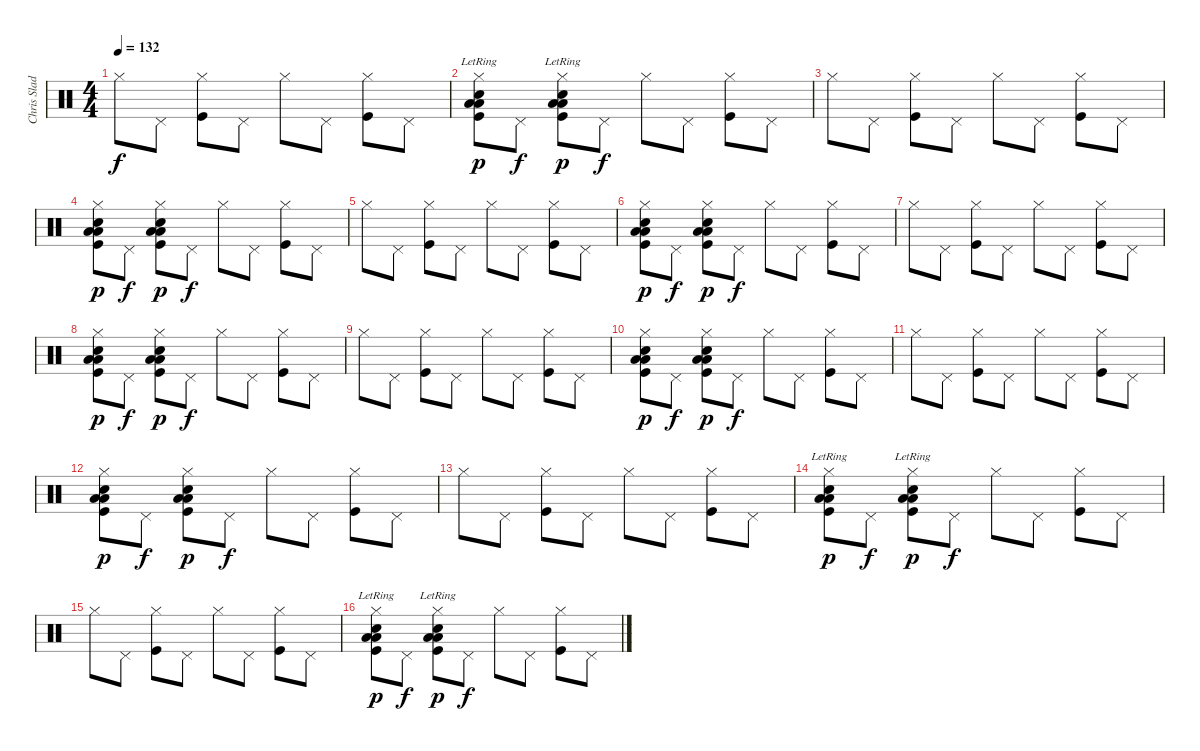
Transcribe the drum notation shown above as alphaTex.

\track ("Chris Slade" "Chris Slad") {instrument percussion}
\staff {score}
\articulation defaults
\ts (4 4)
\tempo 132
\clef neutral
\ks c "Hi-Hat (closed)".8{dy f} "Pedal Hi-Hat (hit)".8
("Hi-Hat (closed)" "Kick (hit)").8 "Pedal Hi-Hat (hit)".8 "Hi-Hat (closed)".8 "Pedal Hi-Hat (hit)".8 ("Hi-Hat (closed)" "Kick (hit)").8 "Pedal Hi-Hat (hit)".8 |
("Hi-Hat (closed)"{lr} "Low Tom (hit)"{lr} "Low Floor Tom (hit)"{lr} "Kick (hit)"{lr} "Snare (hit) 2"{lr}).8{dy p} "Pedal Hi-Hat (hit)".8{dy f} ("Hi-Hat (closed)" "Low Tom (hit)"{lr} "Low Floor Tom (hit)"{lr} "Kick (hit)"{lr} "Snare (hit) 2").8{dy p} "Pedal Hi-Hat (hit)".8{dy f} "Hi-Hat (closed)".8 "Pedal Hi-Hat (hit)".8 ("Hi-Hat (closed)" "Kick (hit)").8 "Pedal Hi-Hat (hit)".8 |
"Hi-Hat (closed)".8 "Pedal Hi-Hat (hit)".8 ("Hi-Hat (closed)" "Kick (hit)").8 "Pedal Hi-Hat (hit)".8 "Hi-Hat (closed)".8 "Pedal Hi-Hat (hit)".8 ("Hi-Hat (closed)" "Kick (hit)").8 "Pedal Hi-Hat (hit)".8 |
("Hi-Hat (closed)" "Low Tom (hit)" "Low Floor Tom (hit)" "Kick (hit)" "Snare (hit) 2").8{dy p} "Pedal Hi-Hat (hit)".8{dy f} ("Hi-Hat (closed)" "Low Tom (hit)" "Low Floor Tom (hit)" "Kick (hit)" "Snare (hit) 2").8{dy p} "Pedal Hi-Hat (hit)".8{dy f} "Hi-Hat (closed)".8 "Pedal Hi-Hat (hit)".8 ("Hi-Hat (closed)" "Kick (hit)").8 "Pedal Hi-Hat (hit)".8 |
"Hi-Hat (closed)".8 "Pedal Hi-Hat (hit)".8 ("Hi-Hat (closed)" "Kick (hit)").8 "Pedal Hi-Hat (hit)".8 "Hi-Hat (closed)".8 "Pedal Hi-Hat (hit)".8 ("Hi-Hat (closed)" "Kick (hit)").8 "Pedal Hi-Hat (hit)".8 |
("Hi-Hat (closed)" "Low Tom (hit)" "Low Floor Tom (hit)" "Kick (hit)" "Snare (hit) 2").8{dy p} "Pedal Hi-Hat (hit)".8{dy f} ("Hi-Hat (closed)" "Low Tom (hit)" "Low Floor Tom (hit)" "Kick (hit)" "Snare (hit) 2").8{dy p} "Pedal Hi-Hat (hit)".8{dy f} "Hi-Hat (closed)".8 "Pedal Hi-Hat (hit)".8 ("Hi-Hat (closed)" "Kick (hit)").8 "Pedal Hi-Hat (hit)".8 |
"Hi-Hat (closed)".8 "Pedal Hi-Hat (hit)".8 ("Hi-Hat (closed)" "Kick (hit)").8 "Pedal Hi-Hat (hit)".8 "Hi-Hat (closed)".8 "Pedal Hi-Hat (hit)".8 ("Hi-Hat (closed)" "Kick (hit)").8 "Pedal Hi-Hat (hit)".8 |
("Hi-Hat (closed)" "Low Tom (hit)" "Low Floor Tom (hit)" "Kick (hit)" "Snare (hit) 2").8{dy p} "Pedal Hi-Hat (hit)".8{dy f} ("Hi-Hat (closed)" "Low Tom (hit)" "Low Floor Tom (hit)" "Kick (hit)" "Snare (hit) 2").8{dy p} "Pedal Hi-Hat (hit)".8{dy f} "Hi-Hat (closed)".8 "Pedal Hi-Hat (hit)".8 ("Hi-Hat (closed)" "Kick (hit)").8 "Pedal Hi-Hat (hit)".8 |
"Hi-Hat (closed)".8 "Pedal Hi-Hat (hit)".8 ("Hi-Hat (closed)" "Kick (hit)").8 "Pedal Hi-Hat (hit)".8 "Hi-Hat (closed)".8 "Pedal Hi-Hat (hit)".8 ("Hi-Hat (closed)" "Kick (hit)").8 "Pedal Hi-Hat (hit)".8 |
("Hi-Hat (closed)" "Low Tom (hit)" "Low Floor Tom (hit)" "Kick (hit)" "Snare (hit) 2").8{dy p} "Pedal Hi-Hat (hit)".8{dy f} ("Hi-Hat (closed)" "Low Tom (hit)" "Low Floor Tom (hit)" "Kick (hit)" "Snare (hit) 2").8{dy p} "Pedal Hi-Hat (hit)".8{dy f} "Hi-Hat (closed)".8 "Pedal Hi-Hat (hit)".8 ("Hi-Hat (closed)" "Kick (hit)").8 "Pedal Hi-Hat (hit)".8 |
"Hi-Hat (closed)".8 "Pedal Hi-Hat (hit)".8 ("Hi-Hat (closed)" "Kick (hit)").8 "Pedal Hi-Hat (hit)".8 "Hi-Hat (closed)".8 "Pedal Hi-Hat (hit)".8 ("Hi-Hat (closed)" "Kick (hit)").8 "Pedal Hi-Hat (hit)".8 |
("Hi-Hat (closed)" "Low Tom (hit)" "Low Floor Tom (hit)" "Kick (hit)" "Snare (hit) 2").8{dy p} "Pedal Hi-Hat (hit)".8{dy f} ("Hi-Hat (closed)" "Low Tom (hit)" "Low Floor Tom (hit)" "Kick (hit)" "Snare (hit) 2").8{dy p} "Pedal Hi-Hat (hit)".8{dy f} "Hi-Hat (closed)".8 "Pedal Hi-Hat (hit)".8 ("Hi-Hat (closed)" "Kick (hit)").8 "Pedal Hi-Hat (hit)".8 |
"Hi-Hat (closed)".8 "Pedal Hi-Hat (hit)".8 ("Hi-Hat (closed)" "Kick (hit)").8 "Pedal Hi-Hat (hit)".8 "Hi-Hat (closed)".8 "Pedal Hi-Hat (hit)".8 ("Hi-Hat (closed)" "Kick (hit)").8 "Pedal Hi-Hat (hit)".8 |
("Hi-Hat (closed)"{lr} "Low Tom (hit)"{lr} "Low Floor Tom (hit)"{lr} "Kick (hit)"{lr} "Snare (hit) 2"{lr}).8{dy p} "Pedal Hi-Hat (hit)".8{dy f} ("Hi-Hat (closed)" "Low Tom (hit)"{lr} "Low Floor Tom (hit)"{lr} "Kick (hit)"{lr} "Snare (hit) 2").8{dy p} "Pedal Hi-Hat (hit)".8{dy f} "Hi-Hat (closed)".8 "Pedal Hi-Hat (hit)".8 ("Hi-Hat (closed)" "Kick (hit)").8 "Pedal Hi-Hat (hit)".8 |
"Hi-Hat (closed)".8 "Pedal Hi-Hat (hit)".8 ("Hi-Hat (closed)" "Kick (hit)").8 "Pedal Hi-Hat (hit)".8 "Hi-Hat (closed)".8 "Pedal Hi-Hat (hit)".8 ("Hi-Hat (closed)" "Kick (hit)").8 "Pedal Hi-Hat (hit)".8 |
("Hi-Hat (closed)"{lr} "Low Tom (hit)"{lr} "Low Floor Tom (hit)"{lr} "Kick (hit)"{lr} "Snare (hit) 2"{lr}).8{dy p} "Pedal Hi-Hat (hit)".8{dy f} ("Hi-Hat (closed)" "Low Tom (hit)"{lr} "Low Floor Tom (hit)"{lr} "Kick (hit)"{lr} "Snare (hit) 2").8{dy p} "Pedal Hi-Hat (hit)".8{dy f} "Hi-Hat (closed)".8 "Pedal Hi-Hat (hit)".8 ("Hi-Hat (closed)" "Kick (hit)").8 "Pedal Hi-Hat (hit)".8
